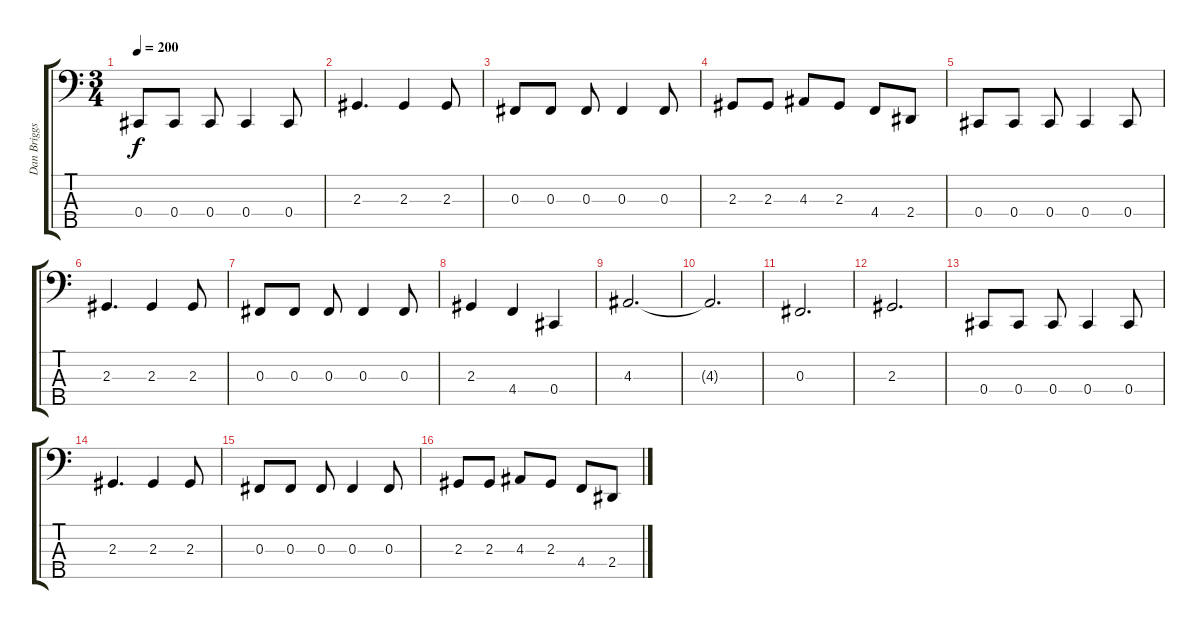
\track ("Dan Briggs Bass" "Dan Briggs") {instrument electricbassfinger}
\staff {score tabs}
\tuning (E2 B1 Gb1 Db1 Ab0) {hide}
\ts (3 4)
\tempo 200
\clef f4
\ks c
0.4.8{dy f} 0.4.8 0.4.8 0.4.4 0.4.8 |
2.3.4{d} 2.3.4 2.3.8 |
0.3.8 0.3.8 0.3.8 0.3.4 0.3.8 |
2.3.8 2.3.8 4.3.8 2.3.8 4.4.8 2.4.8 |
0.4.8 0.4.8 0.4.8 0.4.4 0.4.8 |
2.3.4{d} 2.3.4 2.3.8 |
0.3.8 0.3.8 0.3.8 0.3.4 0.3.8 |
2.3.4 4.4.4 0.4.4 |
4.3.2{d} |
4.3{t}.2{d} |
0.3.2{d} |
2.3.2{d} |
0.4.8 0.4.8 0.4.8 0.4.4 0.4.8 |
2.3.4{d} 2.3.4 2.3.8 |
0.3.8 0.3.8 0.3.8 0.3.4 0.3.8 |
2.3.8 2.3.8 4.3.8 2.3.8 4.4.8 2.4.8
